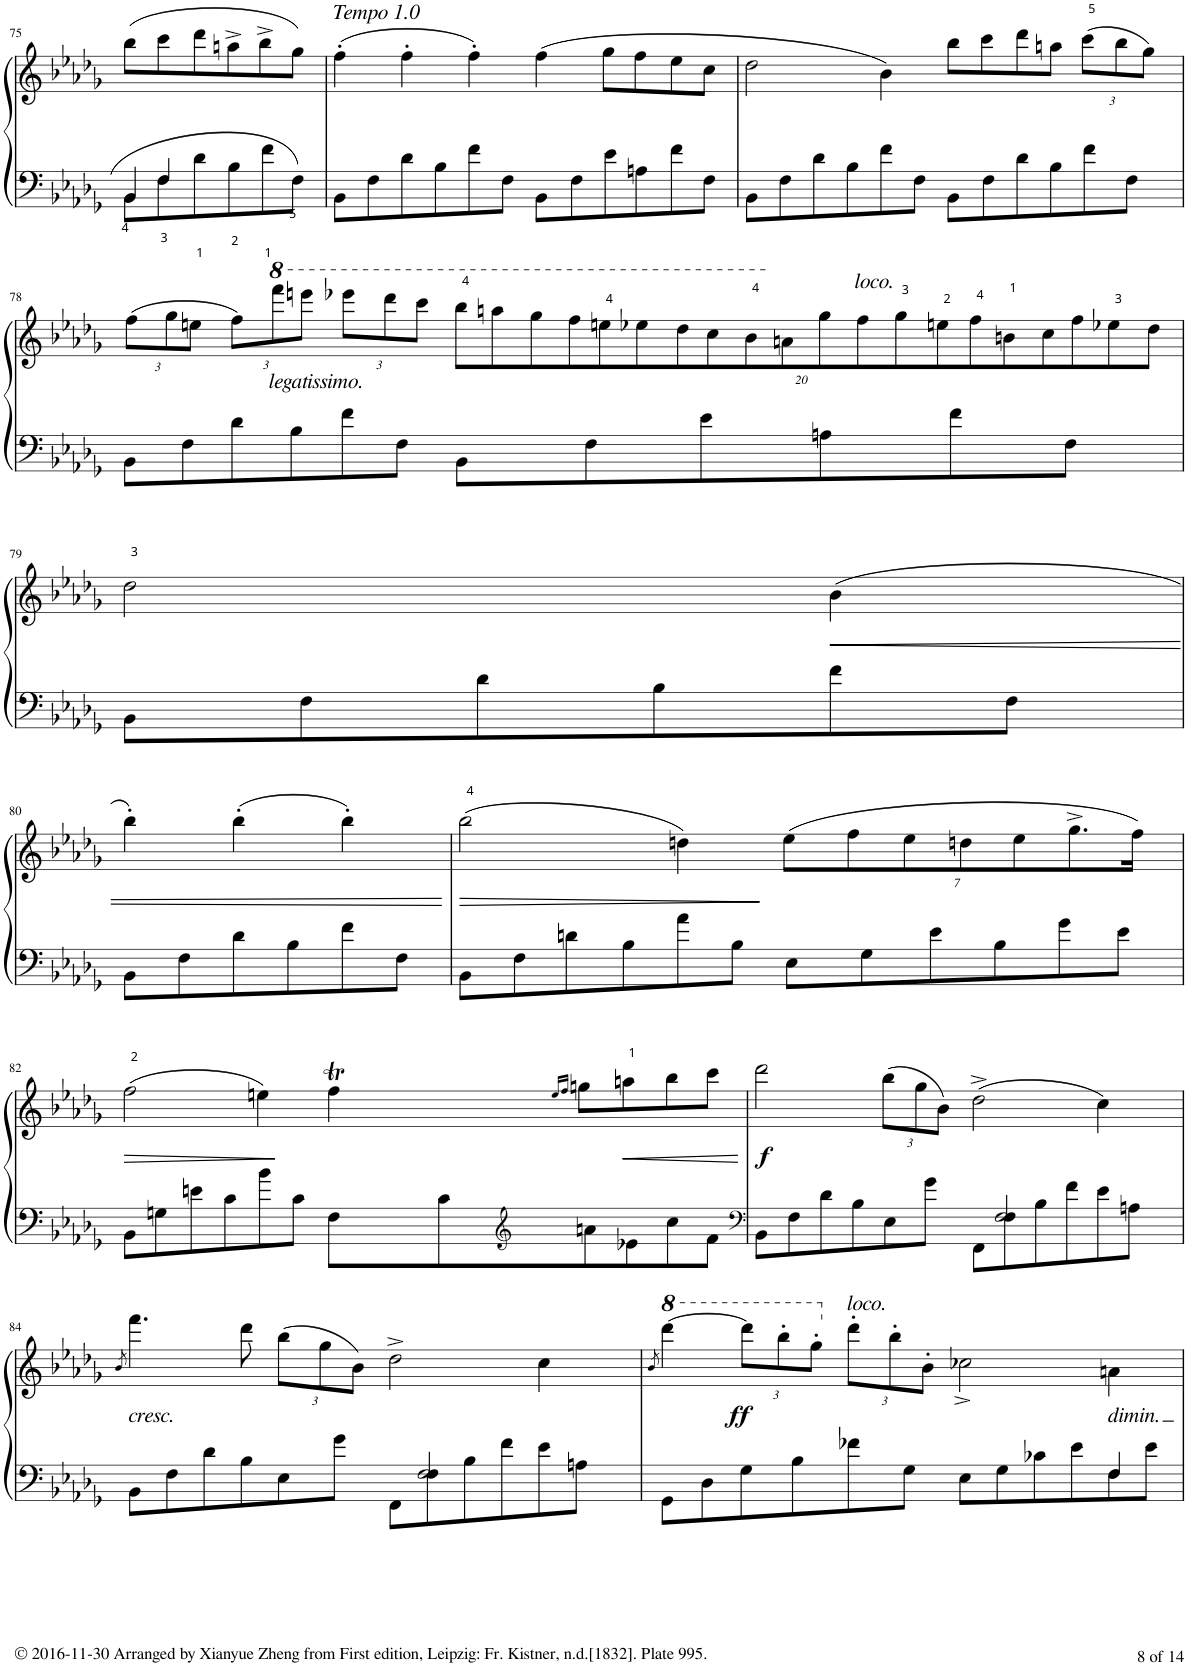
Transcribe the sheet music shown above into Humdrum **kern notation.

**kern	**kern	**dynam
*part1	*part1	*part1
*staff2	*staff1	*staff1/2
*I"Piano	*	*
*I'Pno	*	*
!!LO:PB:g=z
*clefF4	*clefG2	*
*k[b-e-a-d-g-]	*k[b-e-a-d-g-]	*
*M6/4	*M6/4	*
=75	=75	=75
*^	*	*
8BB-\L	8BB-/	(8bb-\L	.
8F<\	4F/	8ccc\	.
8d-<\	.	8ddd-\	.
8B-<\	4.ryy	8aan^\	.
8f<\	.	8bb-^\	.
8F\J	.	8gg-\J)	.
*v	*v	*	*
=76	=76	=76
!	!LO:TX:a:i:t=Tempo 1.0	!
8BB-\L	(4ff'\	.
8F\	.	.
8d-\	4ff'\	.
8B-\	.	.
8f\	4ff'\)	.
8F\J	.	.
8BB-\L	(4ff\	.
8F\	.	.
8e-\	8gg-\L	.
8An\	8ff\	.
8f\	8ee-\	.
8F\J	8cc\J	.
=77	=77	=77
8BB-\L	2dd-\	.
8F\	.	.
8d-\	.	.
8B-\	.	.
8f\	4b-\)	.
8F\J	.	.
8BB-\L	8bb-\L	.
8F\	8ccc\	.
8d-\	8ddd-\	.
8B-\	8aan\J	.
*	*Xbrackettup	*
8f\	(12ccc\L	.
.	12bb-\	.
8F\J	.	.
.	12gg-\J)	.
!!LO:LB:g=z
=78	=78	=78
8BB-\L	(12ff\L	.
.	12gg-\	.
8F\	.	.
.	12een\J	.
8d-\	12ff\L)	.
*	*8va	*
!	!LO:TX:b:i:t=legatissimo.	!
.	12ffff\	.
8B-\	.	.
.	12eeeen\J	.
8f\	12eeee-X\L	.
.	12dddd-\	.
8F\J	.	.
.	12cccc\J	.
8BB-\L	80%3bbb-\L	.
.	80%3aaan\	.
.	80%3ggg-\	.
.	80%3fff\	.
8F\	.	.
.	80%3eeen\	.
.	80%3eee-X\	.
.	80%3ddd-\	.
8e-\	.	.
.	80%3ccc\	.
.	80%3bb-\	.
*	*X8va	*
.	80%3an\	.
8An\	80%3gg-\	.
!	!LO:TX:a:i:t=loco.	!
.	80%3ff\	.
.	80%3gg-\	.
.	80%3een\	.
8f\	.	.
.	80%3ff\	.
.	80%3bn\	.
.	80%3cc\	.
8F\J	.	.
.	80%3ff\	.
.	80%3ee-X\	.
.	80%3dd-\J	.
!!LO:LB:g=z
=79	=79	=79
8BB-\L	2dd-\	.
8F\	.	.
8d-\	.	.
8B-\	.	.
!	!	!LO:HP:b
8f\	(4b-\	<
8F\J	.	.
!!LO:LB:g=z
=80	=80	=80
8BB-\L	4bb-'\)	.
8F\	.	.
8d-\	(4bb-'\	.
8B-\	.	.
8f\	4bb-'\)	.
8F\J	.	.
.	.	[
=81	=81	=81
!	!	!LO:HP:b
8BB-\L	(2bb-\	>
8F\	.	.
8dn\	.	.
8B-\	.	.
8a-\	4ddn\)	.
8B-\J	.	.
8E-\L	(28%3ee-\L	]
.	28%3ff\	.
8G-\	.	.
.	28%3ee-\	.
8e-\	.	.
.	28%3ddn\	.
8B-\	.	.
.	28%3ee-\	.
8g-\	.	.
.	28%3.gg-^\	.
8e-\J	.	.
.	56%3ff\Jk)	.
!!LO:LB:g=z
=82	=82	=82
!	!	!LO:HP:b
*	*^	*
8BB-\L	(2ff\	2.ryy	>
8Gn\	.	.	.
8en\	.	.	.
8c\	.	.	.
8b-\	4een\)	.	.
8c\J	.	.	.
8F\L	4fft\	32ff!LLL	]
.	.	32gg-!	.
.	.	32ff!	.
.	.	32gg-!	.
8c\	.	40ff!	.
.	.	40gg-!	.
.	.	40ff!	.
.	.	40ee!	.
.	.	40ff!JJJ	.
*clefG2	*	*	*
.	16qee/LL	.	.
.	16qff/JJ	.	.
8an\	8ggn\L	2ryy	.
8e-X\	8aan\	.	.
8cc\	8bb-\	.	.
8f\J	8ccc\J	.	.
=83	=83	=83	=83
*clefF4	*	*	*
*^	*	*	*
!	!	!	!	!LO:DY:b
8BB-\L	2..ryy	2ddd-\	4ryy	f
8F\	.	.	.	.
*	*	*v	*v	*
8d-\	.	.	.
8B-\	.	.	.
8E-\	.	(12bb-\L	.
.	.	12gg-\	.
8g-\J	.	.	.
.	.	12b-\J)	.
8FF\L	.	(2dd-^\	.
8F\	2F/	.	.
8B-\	.	.	.
8f\	.	.	.
*	*	*^	*
8e-\	.	4cc\)	8..cc!L	.
8An\J	8ryy	.	.	.
.	.	.	32b-!Jkk	.
!!LO:LB:g=z	!!
=84	=84	=84	=84	=84
.	.	8qb-/	.	.
!	!	!LO:TX:b:i:t=cresc.	!	!
8BB-\L	2..ryy	4.fff\	4.fff!	.
8F\	.	.	.	.
8d-\	.	.	.	.
8B-\	.	8ddd-\	2..ryy	.
8E-\	.	(12bb-\L	.	.
.	.	12gg-\	.	.
8g-\J	.	.	.	.
.	.	12b-\J)	.	.
8FF\L	.	2dd-^\	.	.
8F\	2F/	.	.	.
8B-\	.	.	.	.
8f\	.	.	.	.
8e-\	.	4cc\	8..cc!L	.
8An\J	8ryy	.	.	.
.	.	.	32b-!Jkk	.
=85	=85	=85	=85	=85
.	.	8qbb-/	.	.
8GG-\L	4ryy	[4dddd-\	[4dddd-!	.
8D-\	.	.	.	.
*v	*v	*	*	*
*	*	*brackettup	*
!	!	!	!LO:DY:b
8G-\	12dddd-\L]	12dddd-!]	ff
.	12bbb-'>\	6ryy	.
8B-\	.	.	.
.	12ggg-'>\J	.	.
*	*Xbrackettup	*	*
!	!LO:TX:a:i:t=loco.	!	!
8f-X\	12ddd-'>\L	1ryy	.
.	12bb-'>\	.	.
8G-\J	.	.	.
.	12b-'>\J	.	.
8E-\L	2cc-X^<\	.	.
8G-\	.	.	.
8c-X\	.	.	.
8e-\	.	.	.
*^	*	*	*
!	!	!LO:TX:b:i:t=dimin.	!	!
8F\	4F/	4an\	.	.
8e-\J	.	.	.	.
*v	*v	*	*	*
*	*v	*v	*
=	=	=
*-	*-	*-
